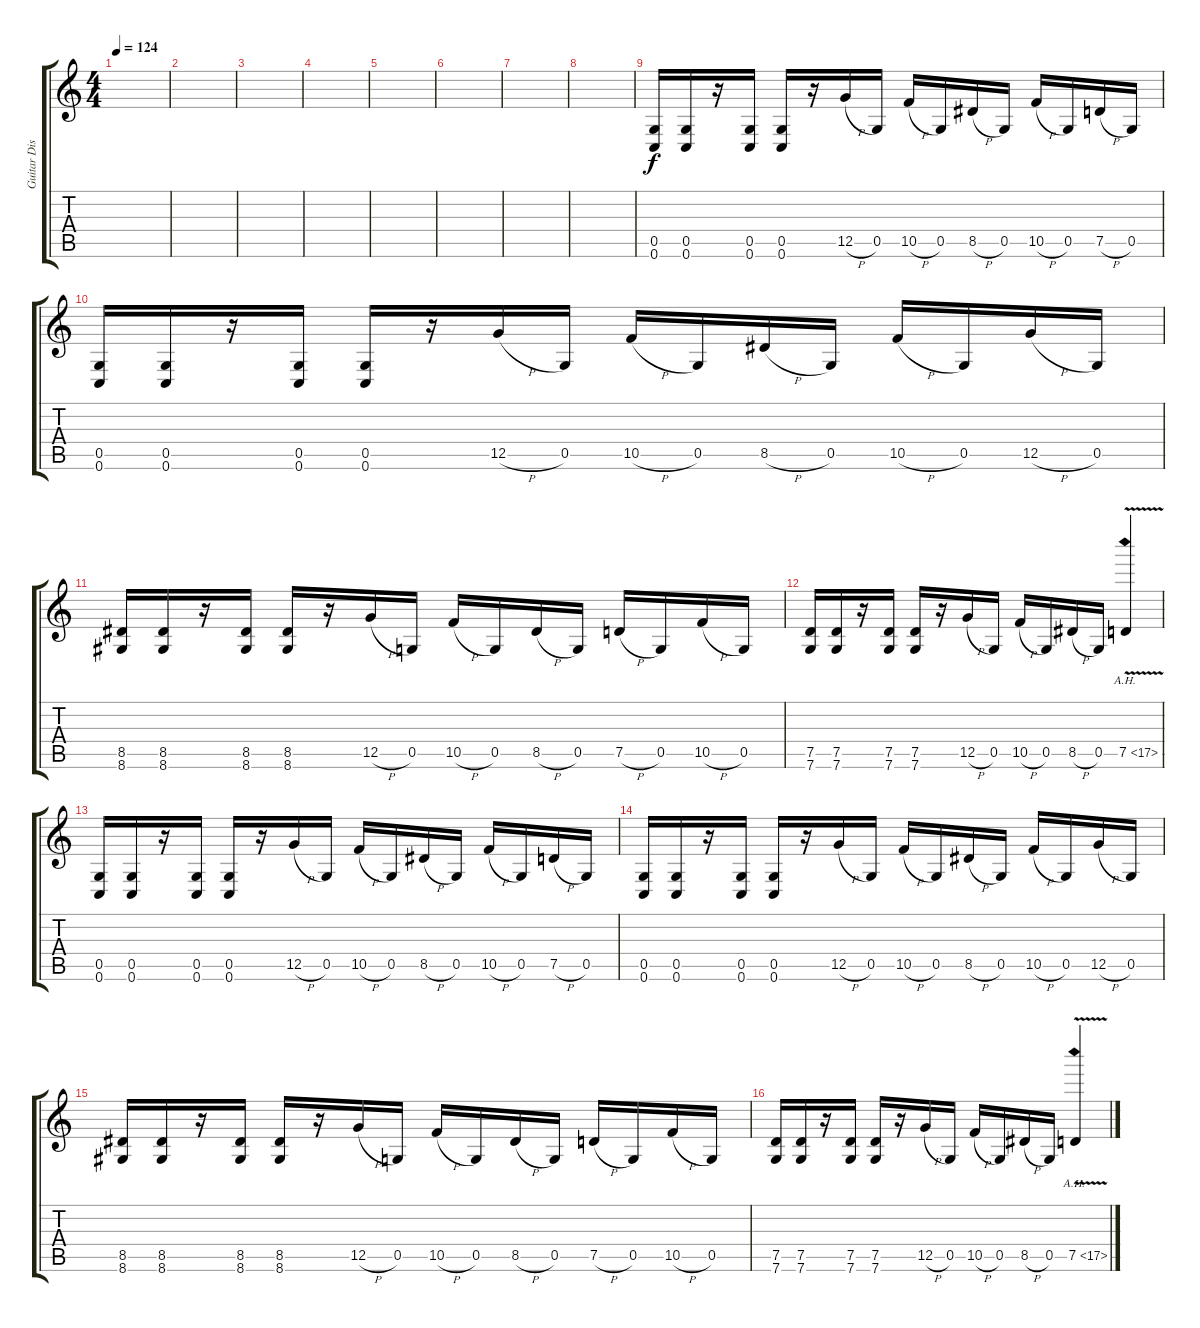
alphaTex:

\track ("Guitar Distortion 1" "Guitar Dis") {instrument distortionguitar}
\staff {score tabs}
\tuning (D4 A3 F3 C3 G2 C2) {hide}
\ts (4 4)
\tempo 124
\clef g2
\ks c
|
|
|
|
|
|
|
|
(0.5 0.6).16 (0.5 0.6).16 r.16 (0.5 0.6).16 (0.5 0.6).16 r.16 12.5{h}.16 0.5.16 10.5{h}.16 0.5.16 8.5{h}.16 0.5.16 10.5{h}.16 0.5.16 7.5{h}.16 0.5.16 |
(0.5 0.6).16 (0.5 0.6).16 r.16 (0.5 0.6).16 (0.5 0.6).16 r.16 12.5{h}.16 0.5.16 10.5{h}.16 0.5.16 8.5{h}.16 0.5.16 10.5{h}.16 0.5.16 12.5{h}.16 0.5.16 |
(8.5 8.6).16 (8.5 8.6).16 r.16 (8.5 8.6).16 (8.5 8.6).16 r.16 12.5{h}.16 0.5.16 10.5{h}.16 0.5.16 8.5{h}.16 0.5.16 7.5{h}.16 0.5.16 10.5{h}.16 0.5.16 |
(7.5 7.6).16 (7.5 7.6).16 r.16 (7.5 7.6).16 (7.5 7.6).16 r.16 12.5{h}.16 0.5.16 10.5{h}.16 0.5.16 8.5{h}.16 0.5.16 7.5{ah 10 v}.4 |
(0.5 0.6).16 (0.5 0.6).16 r.16 (0.5 0.6).16 (0.5 0.6).16 r.16 12.5{h}.16 0.5.16 10.5{h}.16 0.5.16 8.5{h}.16 0.5.16 10.5{h}.16 0.5.16 7.5{h}.16 0.5.16 |
(0.5 0.6).16 (0.5 0.6).16 r.16 (0.5 0.6).16 (0.5 0.6).16 r.16 12.5{h}.16 0.5.16 10.5{h}.16 0.5.16 8.5{h}.16 0.5.16 10.5{h}.16 0.5.16 12.5{h}.16 0.5.16 |
(8.5 8.6).16 (8.5 8.6).16 r.16 (8.5 8.6).16 (8.5 8.6).16 r.16 12.5{h}.16 0.5.16 10.5{h}.16 0.5.16 8.5{h}.16 0.5.16 7.5{h}.16 0.5.16 10.5{h}.16 0.5.16 |
(7.5 7.6).16 (7.5 7.6).16 r.16 (7.5 7.6).16 (7.5 7.6).16 r.16 12.5{h}.16 0.5.16 10.5{h}.16 0.5.16 8.5{h}.16 0.5.16 7.5{ah 10 v}.4
